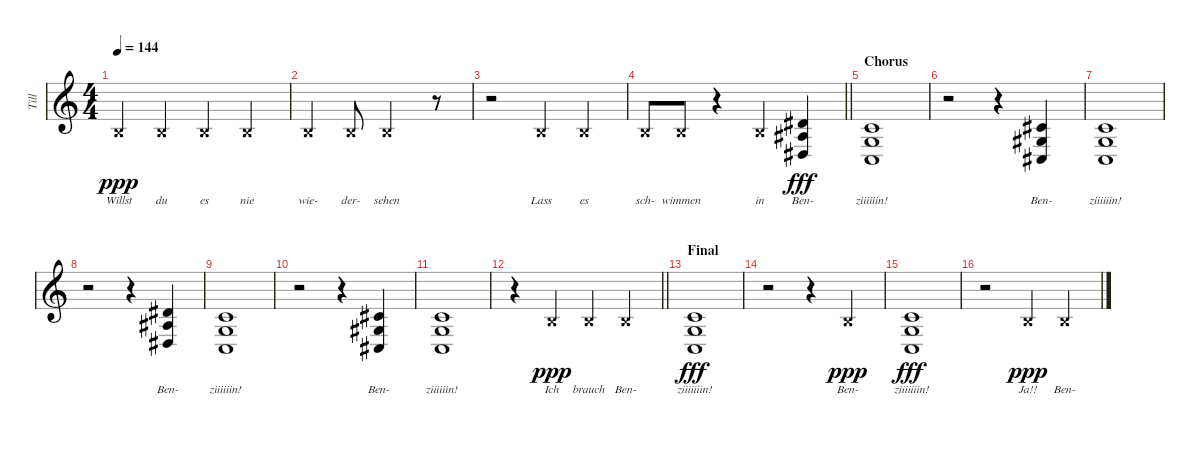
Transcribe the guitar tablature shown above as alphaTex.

\track ("Till" "Till") {instrument lead2sawtooth}
\staff {score}
\tuning (E4 B3 G3 D3 A2 E2) {hide}
\ts (4 4)
\tempo 144
\clef g2
\ks c
0.2{x}.4{lyrics (0 "Willst") lyrics (1 "") lyrics (2 "") lyrics (3 "") lyrics (4 "") dy ppp} 0.2{x}.4{lyrics (0 "du") lyrics (1 "") lyrics (2 "") lyrics (3 "") lyrics (4 "")} 0.2{x}.4{lyrics (0 "es") lyrics (1 "") lyrics (2 "") lyrics (3 "") lyrics (4 "")} 0.2{x}.4{lyrics (0 "nie") lyrics (1 "") lyrics (2 "") lyrics (3 "") lyrics (4 "")} |
0.2{x}.4{lyrics (0 "wie-") lyrics (1 "") lyrics (2 "") lyrics (3 "") lyrics (4 "")} 0.2{x}.8{lyrics (0 "der-") lyrics (1 "") lyrics (2 "") lyrics (3 "") lyrics (4 "")} 0.2{x}.2{lyrics (0 "sehen") lyrics (1 "") lyrics (2 "") lyrics (3 "") lyrics (4 "")} r.8 |
r.2 0.2{x}.4{lyrics (0 "Lass") lyrics (1 "") lyrics (2 "") lyrics (3 "") lyrics (4 "")} 0.2{x}.4{lyrics (0 "es") lyrics (1 "") lyrics (2 "") lyrics (3 "") lyrics (4 "")} |
\barLineRight lightlight
0.2{x}.8{lyrics (0 "sch-") lyrics (1 "") lyrics (2 "") lyrics (3 "") lyrics (4 "")} 0.2{x}.8{lyrics (0 "wimmen") lyrics (1 "") lyrics (2 "") lyrics (3 "") lyrics (4 "")} r.4 0.2{x}.4{lyrics (0 "in") lyrics (1 "") lyrics (2 "") lyrics (3 "") lyrics (4 "")} (4.2 3.3 6.5).4{lyrics (0 "Ben-") lyrics (1 "") lyrics (2 "") lyrics (3 "") lyrics (4 "") dy fff} |
\section ("" "Chorus")
(1.2 0.3 3.5).1{lyrics (0 "ziiiiiin!") lyrics (1 "") lyrics (2 "") lyrics (3 "") lyrics (4 "")} |
r.2 r.4 (2.2 1.3 4.5).4{lyrics (0 "Ben-") lyrics (1 "") lyrics (2 "") lyrics (3 "") lyrics (4 "")} |
(1.2 0.3 3.5).1{lyrics (0 "ziiiiiin!") lyrics (1 "") lyrics (2 "") lyrics (3 "") lyrics (4 "")} |
r.2 r.4 (4.2 3.3 6.5).4{lyrics (0 "Ben-") lyrics (1 "") lyrics (2 "") lyrics (3 "") lyrics (4 "")} |
(1.2 0.3 3.5).1{lyrics (0 "ziiiiiin!") lyrics (1 "") lyrics (2 "") lyrics (3 "") lyrics (4 "")} |
r.2 r.4 (2.2 1.3 4.5).4{lyrics (0 "Ben-") lyrics (1 "") lyrics (2 "") lyrics (3 "") lyrics (4 "")} |
(1.2 0.3 3.5).1{lyrics (0 "ziiiiiin!") lyrics (1 "") lyrics (2 "") lyrics (3 "") lyrics (4 "")} |
\barLineRight lightlight
r.4 0.2{x}.4{lyrics (0 "Ich") lyrics (1 "") lyrics (2 "") lyrics (3 "") lyrics (4 "") dy ppp} 0.2{x}.4{lyrics (0 "brauch") lyrics (1 "") lyrics (2 "") lyrics (3 "") lyrics (4 "")} 0.2{x}.4{lyrics (0 "Ben-") lyrics (1 "") lyrics (2 "") lyrics (3 "") lyrics (4 "")} |
\section ("" "Final")
(1.2 0.3 3.5).1{lyrics (0 "ziiiiiiin!") lyrics (1 "") lyrics (2 "") lyrics (3 "") lyrics (4 "") dy fff} |
r.2 r.4 0.2{x}.4{lyrics (0 "Ben-") lyrics (1 "") lyrics (2 "") lyrics (3 "") lyrics (4 "") dy ppp} |
(1.2 0.3 3.5).1{lyrics (0 "ziiiiiiin!") lyrics (1 "") lyrics (2 "") lyrics (3 "") lyrics (4 "") dy fff} |
r.2 0.2{x}.4{lyrics (0 "Ja!!") lyrics (1 "") lyrics (2 "") lyrics (3 "") lyrics (4 "") dy ppp} 0.2{x}.4{lyrics (0 "Ben-") lyrics (1 "") lyrics (2 "") lyrics (3 "") lyrics (4 "")}
